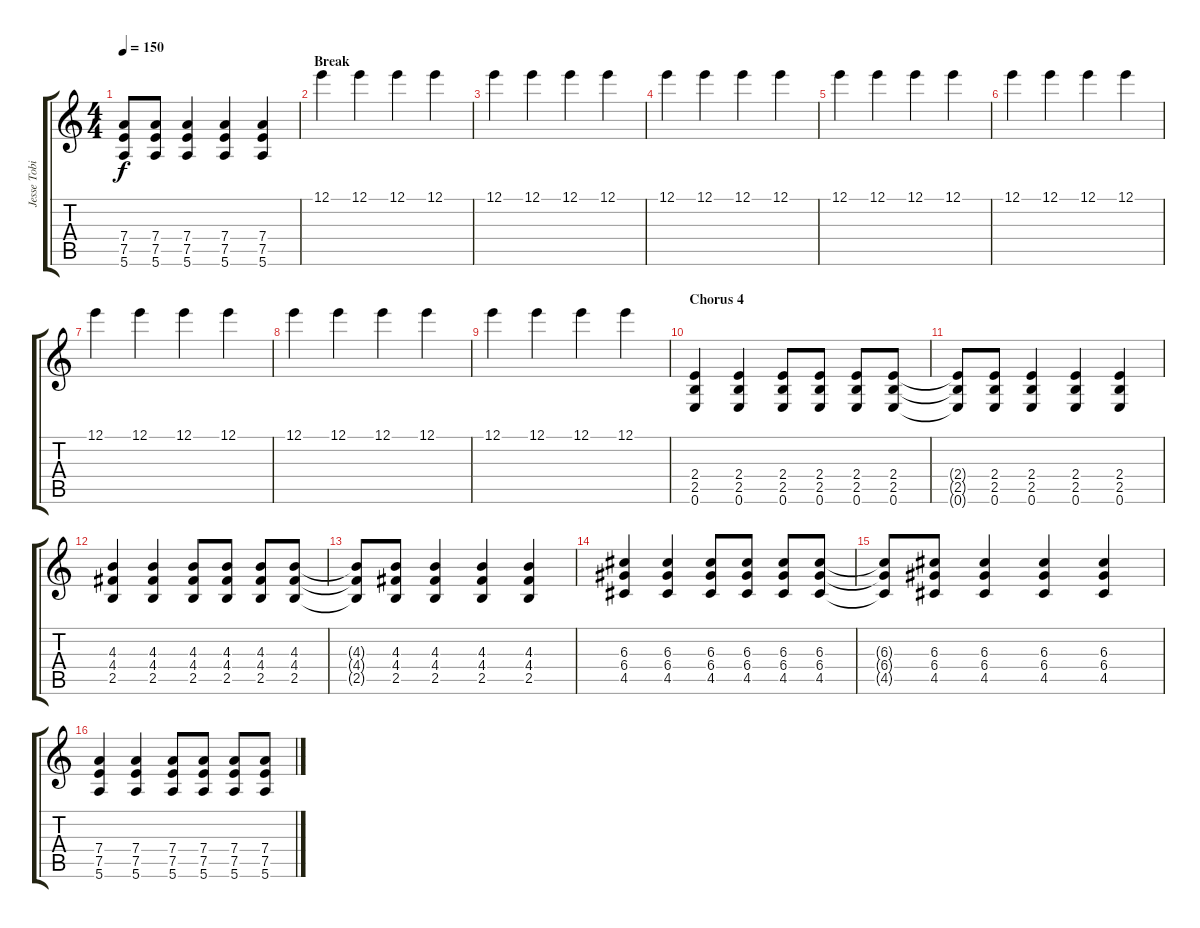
\track ("Jesse Tobias" "Jesse Tobi") {instrument overdrivenguitar}
\staff {score tabs}
\tuning (E4 B3 G3 D3 A2 E2) {hide}
\ts (4 4)
\tempo 150
\clef g2
\ks c
(7.4{t} 7.5{t} 5.6{t}).8{dy f} (7.4 7.5 5.6).8 (7.4 7.5 5.6).4 (7.4 7.5 5.6).4 (7.4 7.5 5.6).4 |
\section ("" "Break")
12.1.4{volume 13 instrument acousticgrandpiano} 12.1.4 12.1.4 12.1.4 |
12.1.4 12.1.4 12.1.4 12.1.4 |
12.1.4 12.1.4 12.1.4 12.1.4 |
12.1.4 12.1.4 12.1.4 12.1.4 |
12.1.4 12.1.4 12.1.4 12.1.4 |
12.1.4 12.1.4 12.1.4 12.1.4 |
12.1.4 12.1.4 12.1.4 12.1.4 |
12.1.4 12.1.4 12.1.4 12.1.4 |
\section ("" "Chorus 4")
(2.4 2.5 0.6).4{volume 9 instrument overdrivenguitar} (2.4 2.5 0.6).4 (2.4 2.5 0.6).8 (2.4 2.5 0.6).8 (2.4 2.5 0.6).8 (2.4 2.5 0.6).8 |
(2.4{t} 2.5{t} 0.6{t}).8 (2.4 2.5 0.6).8 (2.4 2.5 0.6).4 (2.4 2.5 0.6).4 (2.4 2.5 0.6).4 |
(4.3 4.4 2.5).4 (4.3 4.4 2.5).4 (4.3 4.4 2.5).8 (4.3 4.4 2.5).8 (4.3 4.4 2.5).8 (4.3 4.4 2.5).8 |
(4.3{t} 4.4{t} 2.5{t}).8 (4.3 4.4 2.5).8 (4.3 4.4 2.5).4 (4.3 4.4 2.5).4 (4.3 4.4 2.5).4 |
(6.3 6.4 4.5).4 (6.3 6.4 4.5).4 (6.3 6.4 4.5).8 (6.3 6.4 4.5).8 (6.3 6.4 4.5).8 (6.3 6.4 4.5).8 |
(6.3{t} 6.4{t} 4.5{t}).8 (6.3 6.4 4.5).8 (6.3 6.4 4.5).4 (6.3 6.4 4.5).4 (6.3 6.4 4.5).4 |
(7.4 7.5 5.6).4 (7.4 7.5 5.6).4 (7.4 7.5 5.6).8 (7.4 7.5 5.6).8 (7.4 7.5 5.6).8 (7.4 7.5 5.6).8
